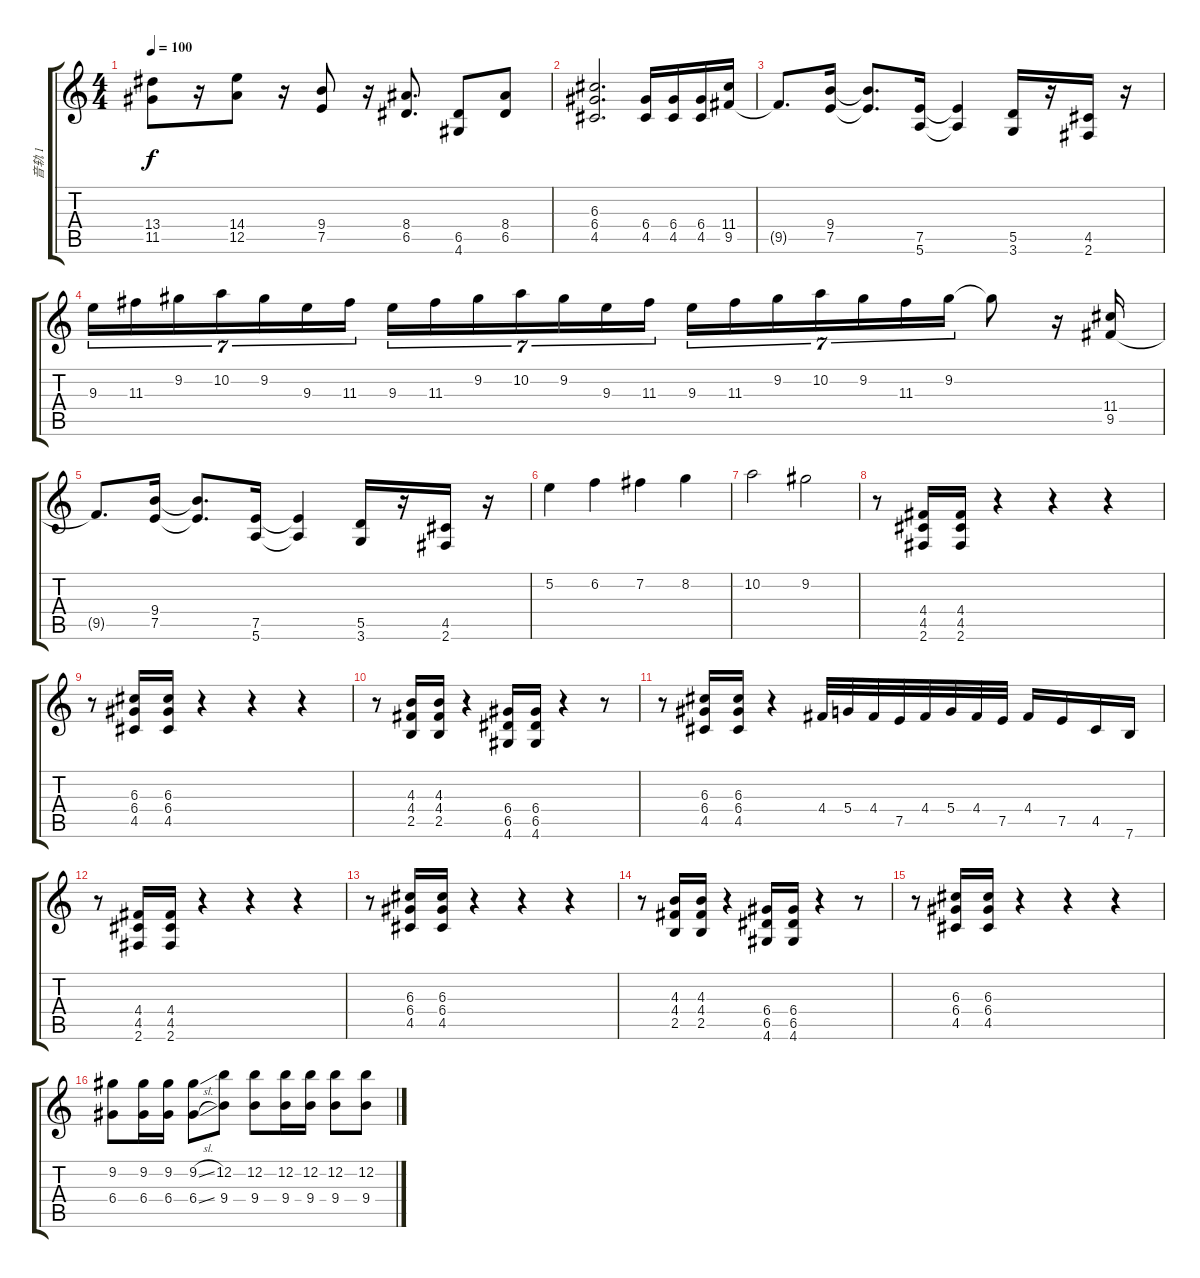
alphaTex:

\track ("音轨 1" "音轨 1") {instrument distortionguitar}
\staff {score tabs}
\tuning (E4 B3 G3 D3 A2 E2) {hide}
\ts (4 4)
\tempo 100
\clef g2
\ks c
(13.4 11.5).8{dy f} r.16 (14.4 12.5).8 r.16 (9.4 7.5).8 r.16 (8.4 6.5).8{d} (6.5 4.6).8 (8.4 6.5).8 |
(6.3 6.4 4.5).2{d} (6.4 4.5).16 (6.4 4.5).16 (6.4 4.5).16 (11.4 9.5).16 |
9.5{t}.8{d} (9.4 7.5).16 (9.4{t} 7.5{t}).8{d} (7.5 5.6).16 (7.5{t} 5.6{t}).4 (5.5 3.6).16 r.16 (4.5 2.6).16 r.16 |
9.3.16{tu (7 4)} 11.3.16{tu (7 4)} 9.2.16{tu (7 4)} 10.2.16{tu (7 4)} 9.2.16{tu (7 4)} 9.3.16{tu (7 4)} 11.3.16{tu (7 4)} 9.3.16{tu (7 4)} 11.3.16{tu (7 4)} 9.2.16{tu (7 4)} 10.2.16{tu (7 4)} 9.2.16{tu (7 4)} 9.3.16{tu (7 4)} 11.3.16{tu (7 4)} 9.3.16{tu (7 4)} 11.3.16{tu (7 4)} 9.2.16{tu (7 4)} 10.2.16{tu (7 4)} 9.2.16{tu (7 4)} 11.3.16{tu (7 4)} 9.2.16{tu (7 4)} 9.2{t}.8 r.16 (11.4 9.5).16 |
9.5{t}.8{d} (9.4 7.5).16 (9.4{t} 7.5{t}).8{d} (7.5 5.6).16 (7.5{t} 5.6{t}).4 (5.5 3.6).16 r.16 (4.5 2.6).16 r.16 |
5.2.4 6.2.4 7.2.4 8.2.4 |
10.2.2 9.2.2 |
r.8 (4.4 4.5 2.6).16 (4.4 4.5 2.6).16 r.4 r.4 r.4 |
r.8 (6.3 6.4 4.5).16 (6.3 6.4 4.5).16 r.4 r.4 r.4 |
r.8 (4.3 4.4 2.5).16 (4.3 4.4 2.5).16 r.4 (6.4 6.5 4.6).16 (6.4 6.5 4.6).16 r.4 r.8 |
r.8 (6.3 6.4 4.5).16 (6.3 6.4 4.5).16 r.4 4.4.32 5.4.32 4.4.32 7.5.32 4.4.32 5.4.32 4.4.32 7.5.32 4.4.16 7.5.16 4.5.16 7.6.16 |
r.8 (4.4 4.5 2.6).16 (4.4 4.5 2.6).16 r.4 r.4 r.4 |
r.8 (6.3 6.4 4.5).16 (6.3 6.4 4.5).16 r.4 r.4 r.4 |
r.8 (4.3 4.4 2.5).16 (4.3 4.4 2.5).16 r.4 (6.4 6.5 4.6).16 (6.4 6.5 4.6).16 r.4 r.8 |
r.8 (6.3 6.4 4.5).16 (6.3 6.4 4.5).16 r.4 r.4 r.4 |
(9.2 6.4).8 (9.2 6.4).16 (9.2 6.4).16 (9.2{sl} 6.4{sl}).8 (12.2 9.4).8 (12.2 9.4).8 (12.2 9.4).16 (12.2 9.4).16 (12.2 9.4).8 (12.2 9.4).8
